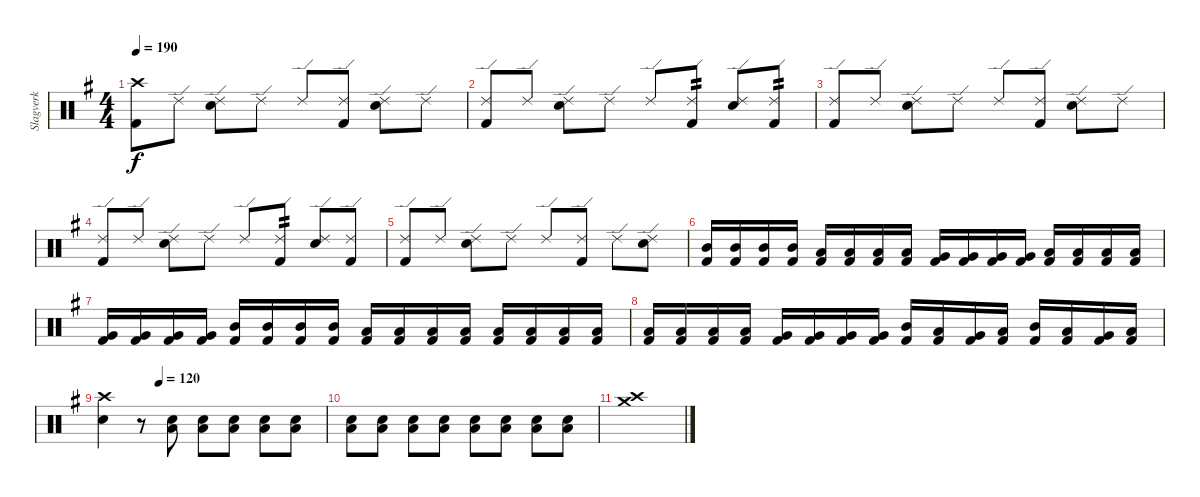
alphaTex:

\track ("Slagverk" "Slagverk") {instrument percussion}
\staff {score}
\articulation defaults
\ts (4 4)
\tempo 190
\clef neutral
\ks g
("Crash high (hit)" "Kick (hit) 2").8{dy f} "Ride (edge) 2".8 ("Ride (edge) 2" "Electric Snare (hit)").8 "Ride (edge) 2".8 "Ride (edge) 2".8 ("Ride (edge) 2" "Kick (hit) 2").8 ("Ride (edge) 2" "Electric Snare (hit)").8 "Ride (edge) 2".8 |
("Ride (edge) 2" "Kick (hit) 2").8 "Ride (edge) 2".8 ("Ride (edge) 2" "Electric Snare (hit)").8 "Ride (edge) 2".8 "Ride (edge) 2".8 ("Ride (edge) 2" "Kick (hit) 2").8{tp 2} ("Ride (edge) 2" "Electric Snare (hit)").8 ("Ride (edge) 2" "Kick (hit) 2").8{tp 2} |
("Ride (edge) 2" "Kick (hit) 2").8 "Ride (edge) 2".8 ("Ride (edge) 2" "Electric Snare (hit)").8 "Ride (edge) 2".8 "Ride (edge) 2".8 ("Ride (edge) 2" "Kick (hit) 2").8 ("Ride (edge) 2" "Electric Snare (hit)").8 "Ride (edge) 2".8 |
("Ride (edge) 2" "Kick (hit) 2").8 "Ride (edge) 2".8 ("Ride (edge) 2" "Electric Snare (hit)").8 "Ride (edge) 2".8 "Ride (edge) 2".8 ("Ride (edge) 2" "Kick (hit) 2").8{tp 2} ("Ride (edge) 2" "Electric Snare (hit)").8 ("Ride (edge) 2" "Kick (hit) 2").8 |
("Ride (edge) 2" "Kick (hit) 2").8 "Ride (edge) 2".8 ("Ride (edge) 2" "Electric Snare (hit)").8 "Ride (edge) 2".8 "Ride (edge) 2".8 ("Ride (edge) 2" "Kick (hit) 2").8 "Ride (edge) 2".8 ("Ride (edge) 2" "Electric Snare (hit)").8 |
("Mid Tom (hit)" "Kick (hit) 2").16 ("Mid Tom (hit)" "Kick (hit) 2").16 ("Mid Tom (hit)" "Kick (hit) 2").16 ("Mid Tom (hit)" "Kick (hit) 2").16 ("Low Tom (hit)" "Kick (hit) 2").16 ("Low Tom (hit)" "Kick (hit) 2").16 ("Low Tom (hit)" "Kick (hit) 2").16 ("Low Tom (hit)" "Kick (hit) 2").16 ("Very Low Tom (hit)" "Kick (hit) 2").16 ("Very Low Tom (hit)" "Kick (hit) 2").16 ("Very Low Tom (hit)" "Kick (hit) 2").16 ("Very Low Tom (hit)" "Kick (hit) 2").16 ("Low Tom (hit)" "Kick (hit) 2").16 ("Low Tom (hit)" "Kick (hit) 2").16 ("Low Tom (hit)" "Kick (hit) 2").16 ("Low Tom (hit)" "Kick (hit) 2").16 |
("Very Low Tom (hit)" "Kick (hit) 2").16 ("Very Low Tom (hit)" "Kick (hit) 2").16 ("Very Low Tom (hit)" "Kick (hit) 2").16 ("Very Low Tom (hit)" "Kick (hit) 2").16 ("Mid Tom (hit)" "Kick (hit) 2").16 ("Mid Tom (hit)" "Kick (hit) 2").16 ("Mid Tom (hit)" "Kick (hit) 2").16 ("Mid Tom (hit)" "Kick (hit) 2").16 ("Low Tom (hit)" "Kick (hit) 2").16 ("Low Tom (hit)" "Kick (hit) 2").16 ("Low Tom (hit)" "Kick (hit) 2").16 ("Low Tom (hit)" "Kick (hit) 2").16 ("Low Floor Tom (hit)" "Kick (hit) 2").16 ("Low Floor Tom (hit)" "Kick (hit) 2").16 ("Low Floor Tom (hit)" "Kick (hit) 2").16 ("Low Floor Tom (hit)" "Kick (hit) 2").16 |
("Low Tom (hit)" "Kick (hit) 2").16 ("Low Tom (hit)" "Kick (hit) 2").16 ("Low Tom (hit)" "Kick (hit) 2").16 ("Low Tom (hit)" "Kick (hit) 2").16 ("Very Low Tom (hit)" "Kick (hit) 2").16 ("Very Low Tom (hit)" "Kick (hit) 2").16 ("Very Low Tom (hit)" "Kick (hit) 2").16 ("Very Low Tom (hit)" "Kick (hit) 2").16 ("Mid Tom (hit)" "Kick (hit) 2").16 ("Low Tom (hit)" "Kick (hit) 2").16 ("Very Low Tom (hit)" "Kick (hit) 2").16 ("Low Floor Tom (hit)" "Kick (hit) 2").16 ("Mid Tom (hit)" "Kick (hit) 2").16 ("Low Tom (hit)" "Kick (hit) 2").16 ("Very Low Tom (hit)" "Kick (hit) 2").16 ("Low Floor Tom (hit)" "Kick (hit) 2").16 |
\tempo (120 0.25)
("Crash high (hit)" "Electric Snare (hit)").4 r.8 ("Electric Snare (hit)" "Low Tom (hit)").8 ("Electric Snare (hit)" "Low Tom (hit)").8 ("Electric Snare (hit)" "Low Tom (hit)").8 ("Electric Snare (hit)" "Low Tom (hit)").8 ("Electric Snare (hit)" "Low Tom (hit)").8 |
("Electric Snare (hit)" "Low Tom (hit)").8 ("Electric Snare (hit)" "Low Tom (hit)").8 ("Electric Snare (hit)" "Low Tom (hit)").8 ("Electric Snare (hit)" "Low Tom (hit)").8 ("Electric Snare (hit)" "Low Tom (hit)").8 ("Electric Snare (hit)" "Low Tom (hit)").8 ("Electric Snare (hit)" "Low Tom (hit)").8 ("Electric Snare (hit)" "Low Tom (hit)").8 |
("Crash high (hit)" "Crash medium (hit)").1
